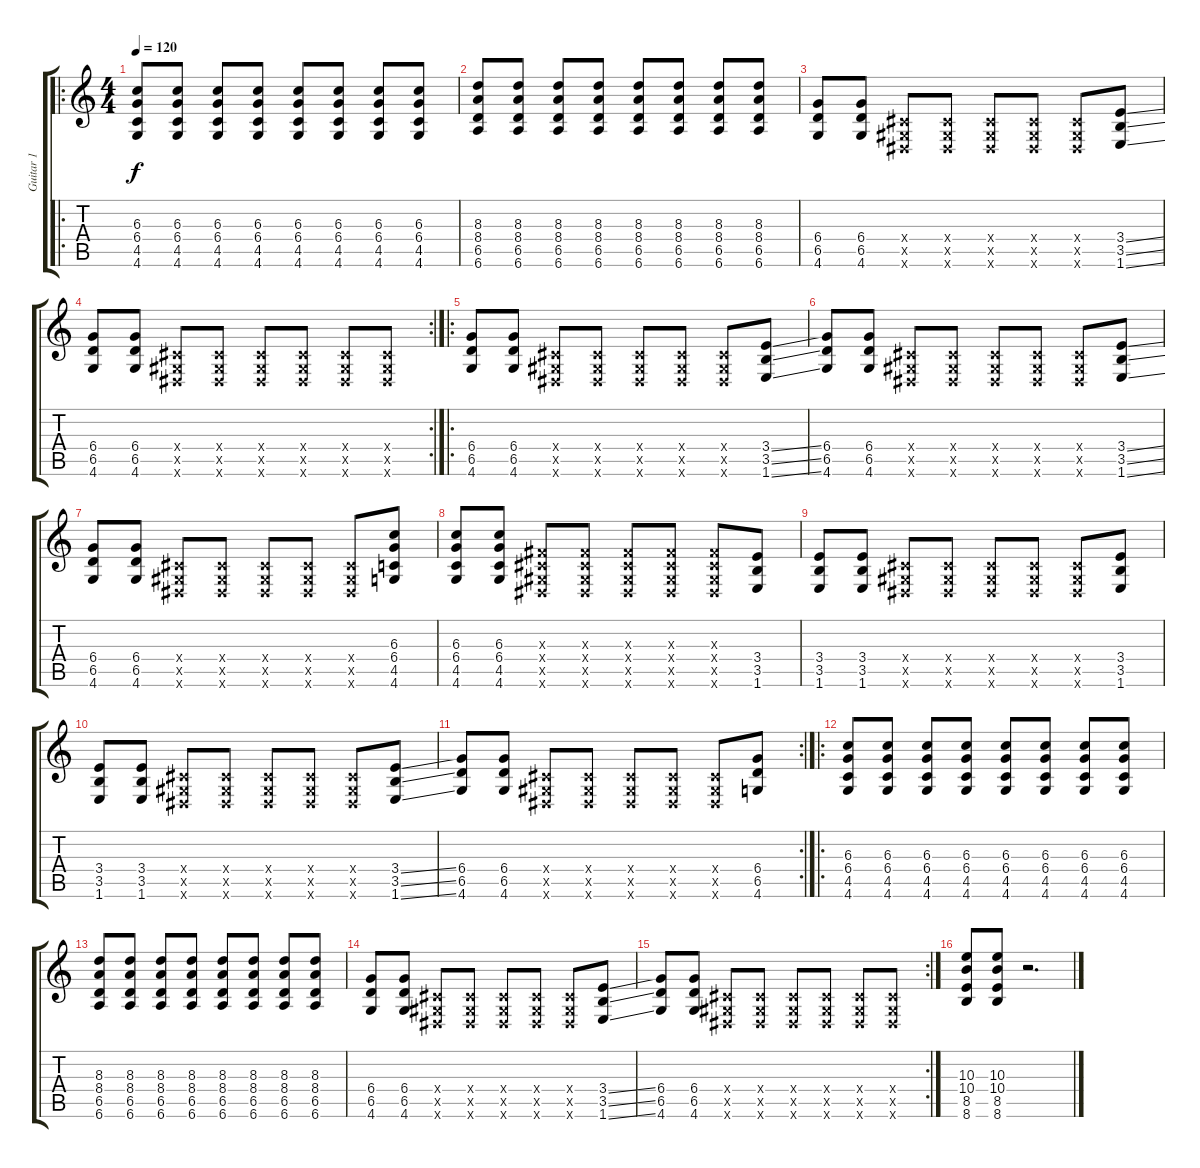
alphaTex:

\track ("Guitar 1" "Guitar 1") {instrument overdrivenguitar}
\staff {score tabs}
\tuning (Eb4 Bb3 Gb3 Db3 Ab2 Eb2) {hide}
\ro
\ts (4 4)
\tempo 120
\clef g2
\ks c
(6.3 6.4 4.5 4.6).8{dy f} (6.3 6.4 4.5 4.6).8 (6.3 6.4 4.5 4.6).8 (6.3 6.4 4.5 4.6).8 (6.3 6.4 4.5 4.6).8 (6.3 6.4 4.5 4.6).8 (6.3 6.4 4.5 4.6).8 (6.3 6.4 4.5 4.6).8 |
(8.3 8.4 6.5 6.6).8 (8.3 8.4 6.5 6.6).8 (8.3 8.4 6.5 6.6).8 (8.3 8.4 6.5 6.6).8 (8.3 8.4 6.5 6.6).8 (8.3 8.4 6.5 6.6).8 (8.3 8.4 6.5 6.6).8 (8.3 8.4 6.5 6.6).8 |
(6.4 6.5 4.6).8 (6.4 6.5 4.6).8 (0.4{x} 0.5{x} 0.6{x}).8 (0.4{x} 0.5{x} 0.6{x}).8 (0.4{x} 0.5{x} 0.6{x}).8 (0.4{x} 0.5{x} 0.6{x}).8 (0.4{x} 0.5{x} 0.6{x}).8 (3.4{ss} 3.5{ss} 1.6{ss}).8 |
\rc 2
(6.4 6.5 4.6).8 (6.4 6.5 4.6).8 (0.4{x} 0.5{x} 0.6{x}).8 (0.4{x} 0.5{x} 0.6{x}).8 (0.4{x} 0.5{x} 0.6{x}).8 (0.4{x} 0.5{x} 0.6{x}).8 (0.4{x} 0.5{x} 0.6{x}).8 (0.4{x} 0.5{x} 0.6{x}).8 |
\ro
(6.4 6.5 4.6).8 (6.4 6.5 4.6).8 (0.4{x} 0.5{x} 0.6{x}).8 (0.4{x} 0.5{x} 0.6{x}).8 (0.4{x} 0.5{x} 0.6{x}).8 (0.4{x} 0.5{x} 0.6{x}).8 (0.4{x} 0.5{x} 0.6{x}).8 (3.4{ss} 3.5{ss} 1.6{ss}).8 |
(6.4 6.5 4.6).8 (6.4 6.5 4.6).8 (0.4{x} 0.5{x} 0.6{x}).8 (0.4{x} 0.5{x} 0.6{x}).8 (0.4{x} 0.5{x} 0.6{x}).8 (0.4{x} 0.5{x} 0.6{x}).8 (0.4{x} 0.5{x} 0.6{x}).8 (3.4{ss} 3.5{ss} 1.6{ss}).8 |
(6.4 6.5 4.6).8 (6.4 6.5 4.6).8 (0.4{x} 0.5{x} 0.6{x}).8 (0.4{x} 0.5{x} 0.6{x}).8 (0.4{x} 0.5{x} 0.6{x}).8 (0.4{x} 0.5{x} 0.6{x}).8 (0.4{x} 0.5{x} 0.6{x}).8 (6.3 6.4 4.5 4.6).8 |
(6.3 6.4 4.5 4.6).8 (6.3 6.4 4.5 4.6).8 (0.3{x} 0.4{x} 0.5{x} 0.6{x}).8 (0.3{x} 0.4{x} 0.5{x} 0.6{x}).8 (0.3{x} 0.4{x} 0.5{x} 0.6{x}).8 (0.3{x} 0.4{x} 0.5{x} 0.6{x}).8 (0.3{x} 0.4{x} 0.5{x} 0.6{x}).8 (3.4 3.5 1.6).8 |
(3.4 3.5 1.6).8 (3.4 3.5 1.6).8 (0.4{x} 0.5{x} 0.6{x}).8 (0.4{x} 0.5{x} 0.6{x}).8 (0.4{x} 0.5{x} 0.6{x}).8 (0.4{x} 0.5{x} 0.6{x}).8 (0.4{x} 0.5{x} 0.6{x}).8 (3.4 3.5 1.6).8 |
(3.4 3.5 1.6).8 (3.4 3.5 1.6).8 (0.4{x} 0.5{x} 0.6{x}).8 (0.4{x} 0.5{x} 0.6{x}).8 (0.4{x} 0.5{x} 0.6{x}).8 (0.4{x} 0.5{x} 0.6{x}).8 (0.4{x} 0.5{x} 0.6{x}).8 (3.4{ss} 3.5{ss} 1.6{ss}).8 |
\rc 2
(6.4 6.5 4.6).8 (6.4 6.5 4.6).8 (0.4{x} 0.5{x} 0.6{x}).8 (0.4{x} 0.5{x} 0.6{x}).8 (0.4{x} 0.5{x} 0.6{x}).8 (0.4{x} 0.5{x} 0.6{x}).8 (0.4{x} 0.5{x} 0.6{x}).8 (6.4 6.5 4.6).8 |
\ro
(6.3 6.4 4.5 4.6).8 (6.3 6.4 4.5 4.6).8 (6.3 6.4 4.5 4.6).8 (6.3 6.4 4.5 4.6).8 (6.3 6.4 4.5 4.6).8 (6.3 6.4 4.5 4.6).8 (6.3 6.4 4.5 4.6).8 (6.3 6.4 4.5 4.6).8 |
(8.3 8.4 6.5 6.6).8 (8.3 8.4 6.5 6.6).8 (8.3 8.4 6.5 6.6).8 (8.3 8.4 6.5 6.6).8 (8.3 8.4 6.5 6.6).8 (8.3 8.4 6.5 6.6).8 (8.3 8.4 6.5 6.6).8 (8.3 8.4 6.5 6.6).8 |
(6.4 6.5 4.6).8 (6.4 6.5 4.6).8 (0.4{x} 0.5{x} 0.6{x}).8 (0.4{x} 0.5{x} 0.6{x}).8 (0.4{x} 0.5{x} 0.6{x}).8 (0.4{x} 0.5{x} 0.6{x}).8 (0.4{x} 0.5{x} 0.6{x}).8 (3.4{ss} 3.5{ss} 1.6{ss}).8 |
\rc 2
(6.4 6.5 4.6).8 (6.4 6.5 4.6).8 (0.4{x} 0.5{x} 0.6{x}).8 (0.4{x} 0.5{x} 0.6{x}).8 (0.4{x} 0.5{x} 0.6{x}).8 (0.4{x} 0.5{x} 0.6{x}).8 (0.4{x} 0.5{x} 0.6{x}).8 (0.4{x} 0.5{x} 0.6{x}).8 |
(10.3 10.4 8.5 8.6).8 (10.3 10.4 8.5 8.6).8 r.2{d}
